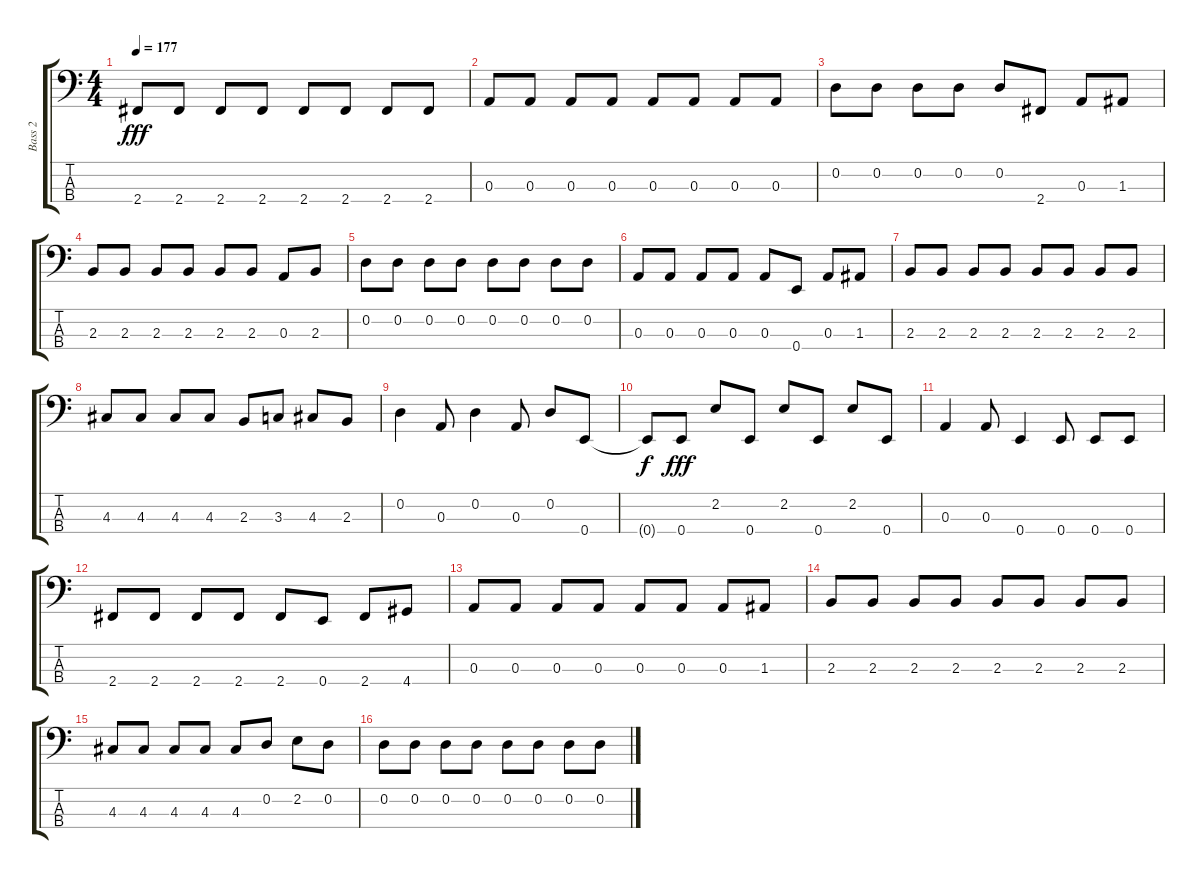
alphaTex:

\track ("Bass 2" "Bass 2") {instrument electricbasspick}
\staff {score tabs}
\tuning (G2 D2 A1 E1) {hide}
\ts (4 4)
\tempo 177
\clef f4
\ks c
2.4.8{dy fff} 2.4.8 2.4.8 2.4.8 2.4.8 2.4.8 2.4.8 2.4.8 |
0.3.8 0.3.8 0.3.8 0.3.8 0.3.8 0.3.8 0.3.8 0.3.8 |
0.2.8 0.2.8 0.2.8 0.2.8 0.2.8 2.4.8 0.3.8 1.3.8 |
2.3.8 2.3.8 2.3.8 2.3.8 2.3.8 2.3.8 0.3.8 2.3.8 |
0.2.8 0.2.8 0.2.8 0.2.8 0.2.8 0.2.8 0.2.8 0.2.8 |
0.3.8 0.3.8 0.3.8 0.3.8 0.3.8 0.4.8 0.3.8 1.3.8 |
2.3.8 2.3.8 2.3.8 2.3.8 2.3.8 2.3.8 2.3.8 2.3.8 |
4.3.8 4.3.8 4.3.8 4.3.8 2.3.8 3.3.8 4.3.8 2.3.8 |
0.2.4 0.3.8 0.2.4 0.3.8 0.2.8 0.4.8 |
0.4{t}.8{dy f} 0.4.8{dy fff} 2.2.8 0.4.8 2.2.8 0.4.8 2.2.8 0.4.8 |
0.3.4 0.3.8 0.4.4 0.4.8 0.4.8 0.4.8 |
2.4.8 2.4.8 2.4.8 2.4.8 2.4.8 0.4.8 2.4.8 4.4.8 |
0.3.8 0.3.8 0.3.8 0.3.8 0.3.8 0.3.8 0.3.8 1.3.8 |
2.3.8 2.3.8 2.3.8 2.3.8 2.3.8 2.3.8 2.3.8 2.3.8 |
4.3.8 4.3.8 4.3.8 4.3.8 4.3.8 0.2.8 2.2.8 0.2.8 |
0.2.8 0.2.8 0.2.8 0.2.8 0.2.8 0.2.8 0.2.8 0.2.8
